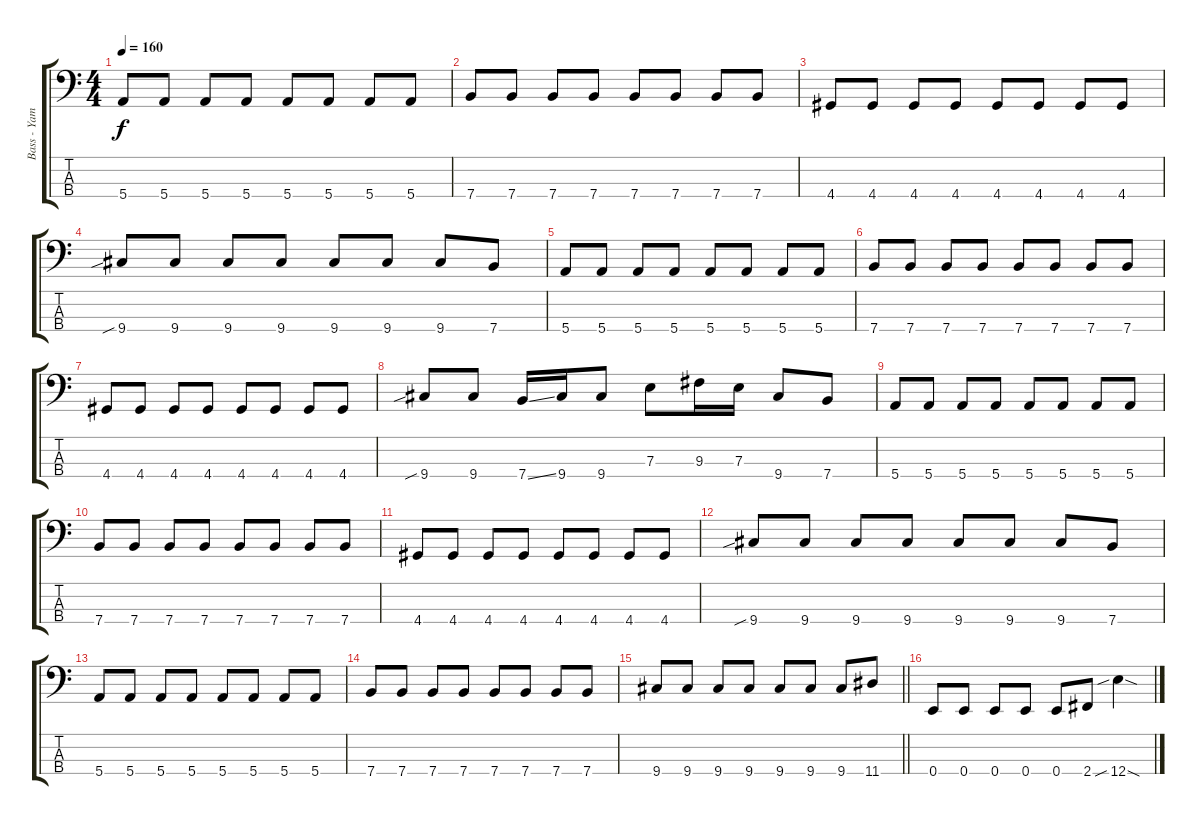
\track ("Bass - Yamada" "Bass - Yam") {instrument electricbasspick}
\staff {score tabs}
\tuning (G2 D2 A1 E1) {hide}
\ts (4 4)
\tempo 160
\clef f4
\ks c
5.4.8{dy f} 5.4.8 5.4.8 5.4.8 5.4.8 5.4.8 5.4.8 5.4.8 |
7.4.8 7.4.8 7.4.8 7.4.8 7.4.8 7.4.8 7.4.8 7.4.8 |
4.4.8 4.4.8 4.4.8 4.4.8 4.4.8 4.4.8 4.4.8 4.4.8 |
9.4{sib}.8 9.4.8 9.4.8 9.4.8 9.4.8 9.4.8 9.4.8 7.4.8 |
5.4.8 5.4.8 5.4.8 5.4.8 5.4.8 5.4.8 5.4.8 5.4.8 |
7.4.8 7.4.8 7.4.8 7.4.8 7.4.8 7.4.8 7.4.8 7.4.8 |
4.4.8 4.4.8 4.4.8 4.4.8 4.4.8 4.4.8 4.4.8 4.4.8 |
9.4{sib}.8 9.4.8 7.4{ss}.16 9.4.16 9.4.8 7.3.8 9.3.16 7.3.16 9.4.8 7.4.8 |
5.4.8 5.4.8 5.4.8 5.4.8 5.4.8 5.4.8 5.4.8 5.4.8 |
7.4.8 7.4.8 7.4.8 7.4.8 7.4.8 7.4.8 7.4.8 7.4.8 |
4.4.8 4.4.8 4.4.8 4.4.8 4.4.8 4.4.8 4.4.8 4.4.8 |
9.4{sib}.8 9.4.8 9.4.8 9.4.8 9.4.8 9.4.8 9.4.8 7.4.8 |
5.4.8 5.4.8 5.4.8 5.4.8 5.4.8 5.4.8 5.4.8 5.4.8 |
7.4.8 7.4.8 7.4.8 7.4.8 7.4.8 7.4.8 7.4.8 7.4.8 |
\barLineRight lightlight
9.4.8 9.4.8 9.4.8 9.4.8 9.4.8 9.4.8 9.4.8 11.4.8 |
0.4.8 0.4.8 0.4.8 0.4.8 0.4.8 2.4.8 12.4{sib sod}.4
